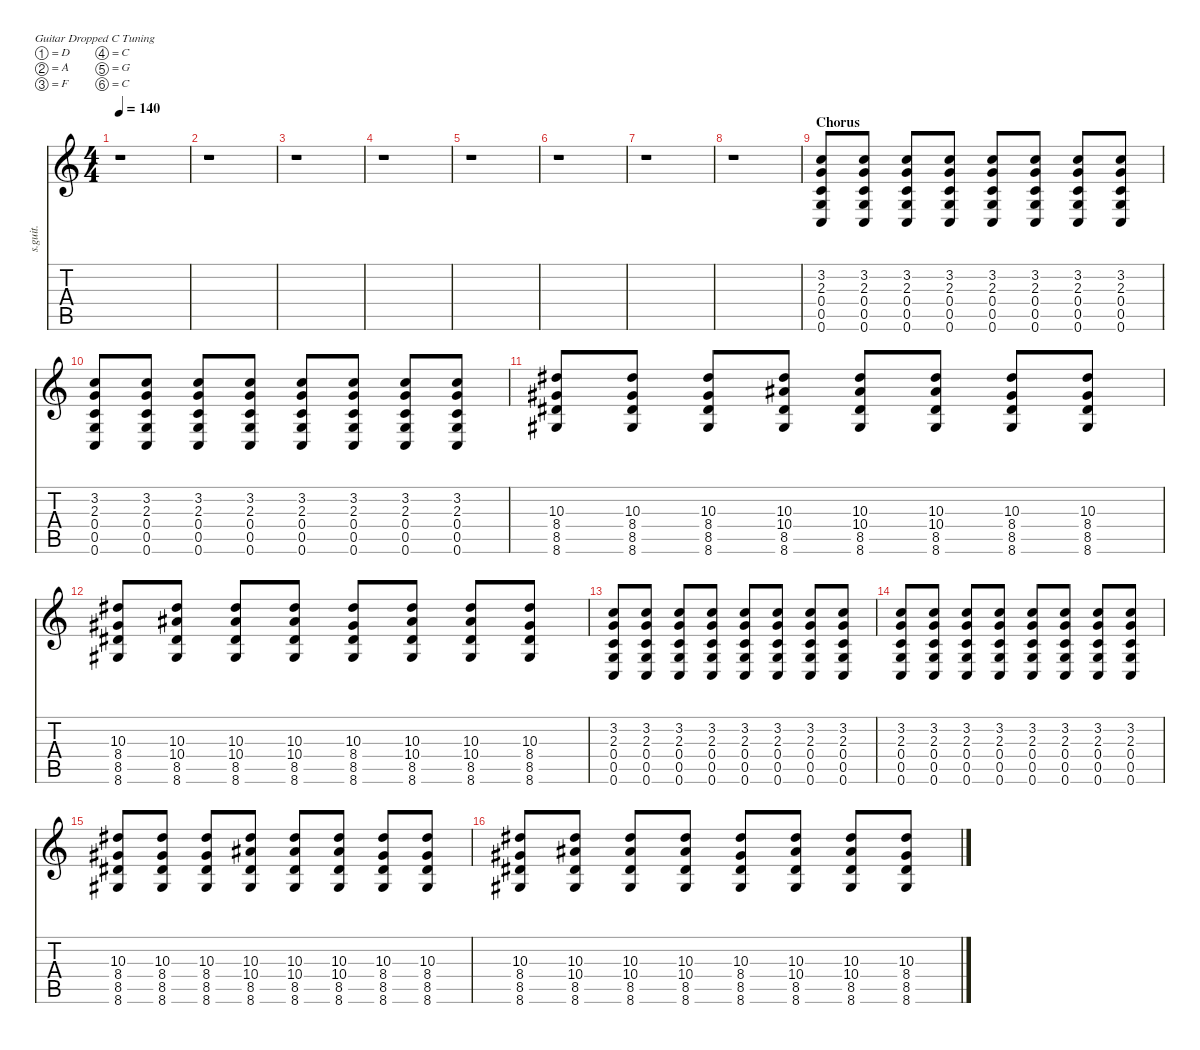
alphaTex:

\defaultSystemsLayout 4
\hideDynamics
\bracketExtendMode nobrackets
\track ("Stephen Carpenter" "s.guit.") {instrument distortionguitar}
\staff {score tabs}
\tuning (D4 A3 F3 C3 G2 C2)
\ts (4 4)
\tempo 140
\clef g2
\ks c
r.1{dy fff} |
r.1 |
r.1 |
r.1 |
r.1 |
r.1 |
r.1 |
r.1 |
\section ("" "Chorus")
(3.2 2.3 0.4 0.5 0.6).8{lyrics (0 "") lyrics (1 "") lyrics (2 "") lyrics (3 "") lyrics (4 "")} (3.2 2.3 0.4 0.5 0.6).8{lyrics (0 "") lyrics (1 "") lyrics (2 "") lyrics (3 "") lyrics (4 "")} (3.2 2.3 0.4 0.5 0.6).8{lyrics (0 "") lyrics (1 "") lyrics (2 "") lyrics (3 "") lyrics (4 "")} (3.2 2.3 0.4 0.5 0.6).8{lyrics (0 "") lyrics (1 "") lyrics (2 "") lyrics (3 "") lyrics (4 "")} (3.2 2.3 0.4 0.5 0.6).8{lyrics (0 "") lyrics (1 "") lyrics (2 "") lyrics (3 "") lyrics (4 "")} (3.2 2.3 0.4 0.5 0.6).8{lyrics (0 "") lyrics (1 "") lyrics (2 "") lyrics (3 "") lyrics (4 "")} (3.2 2.3 0.4 0.5 0.6).8{lyrics (0 "") lyrics (1 "") lyrics (2 "") lyrics (3 "") lyrics (4 "")} (3.2 2.3 0.4 0.5 0.6).8{lyrics (0 "") lyrics (1 "") lyrics (2 "") lyrics (3 "") lyrics (4 "")} |
(3.2 2.3 0.4 0.5 0.6).8{lyrics (0 "") lyrics (1 "") lyrics (2 "") lyrics (3 "") lyrics (4 "")} (3.2 2.3 0.4 0.5 0.6).8{lyrics (0 "") lyrics (1 "") lyrics (2 "") lyrics (3 "") lyrics (4 "")} (3.2 2.3 0.4 0.5 0.6).8{lyrics (0 "") lyrics (1 "") lyrics (2 "") lyrics (3 "") lyrics (4 "")} (3.2 2.3 0.4 0.5 0.6).8{lyrics (0 "") lyrics (1 "") lyrics (2 "") lyrics (3 "") lyrics (4 "")} (3.2 2.3 0.4 0.5 0.6).8{lyrics (0 "") lyrics (1 "") lyrics (2 "") lyrics (3 "") lyrics (4 "")} (3.2 2.3 0.4 0.5 0.6).8{lyrics (0 "") lyrics (1 "") lyrics (2 "") lyrics (3 "") lyrics (4 "")} (3.2 2.3 0.4 0.5 0.6).8{lyrics (0 "") lyrics (1 "") lyrics (2 "") lyrics (3 "") lyrics (4 "")} (3.2 2.3 0.4 0.5 0.6).8{lyrics (0 "") lyrics (1 "") lyrics (2 "") lyrics (3 "") lyrics (4 "")} |
(10.3{acc #} 8.4{acc #} 8.5{acc #} 8.6{acc #}).8{lyrics (0 "") lyrics (1 "") lyrics (2 "") lyrics (3 "") lyrics (4 "")} (10.3{acc #} 8.4{acc #} 8.5{acc #} 8.6{acc #}).8{lyrics (0 "") lyrics (1 "") lyrics (2 "") lyrics (3 "") lyrics (4 "")} (10.3{acc #} 8.4{acc #} 8.5{acc #} 8.6{acc #}).8{lyrics (0 "") lyrics (1 "") lyrics (2 "") lyrics (3 "") lyrics (4 "")} (10.3{acc #} 10.4{acc #} 8.5{acc #} 8.6{acc #}).8{lyrics (0 "") lyrics (1 "") lyrics (2 "") lyrics (3 "") lyrics (4 "")} (10.3{acc #} 10.4{acc #} 8.5{acc #} 8.6{acc #}).8{lyrics (0 "") lyrics (1 "") lyrics (2 "") lyrics (3 "") lyrics (4 "")} (10.3{acc #} 10.4{acc #} 8.5{acc #} 8.6{acc #}).8{lyrics (0 "") lyrics (1 "") lyrics (2 "") lyrics (3 "") lyrics (4 "")} (10.3{acc #} 8.4{acc #} 8.5{acc #} 8.6{acc #}).8{lyrics (0 "") lyrics (1 "") lyrics (2 "") lyrics (3 "") lyrics (4 "")} (10.3{acc #} 8.4{acc #} 8.5{acc #} 8.6{acc #}).8{lyrics (0 "") lyrics (1 "") lyrics (2 "") lyrics (3 "") lyrics (4 "")} |
(10.3{acc #} 8.4{acc #} 8.5{acc #} 8.6{acc #}).8{lyrics (0 "") lyrics (1 "") lyrics (2 "") lyrics (3 "") lyrics (4 "")} (10.3{acc #} 10.4{acc #} 8.5{acc #} 8.6{acc #}).8{lyrics (0 "") lyrics (1 "") lyrics (2 "") lyrics (3 "") lyrics (4 "")} (10.3{acc #} 10.4{acc #} 8.5{acc #} 8.6{acc #}).8{lyrics (0 "") lyrics (1 "") lyrics (2 "") lyrics (3 "") lyrics (4 "")} (10.3{acc #} 10.4{acc #} 8.5{acc #} 8.6{acc #}).8{lyrics (0 "") lyrics (1 "") lyrics (2 "") lyrics (3 "") lyrics (4 "")} (10.3{acc #} 8.4{acc #} 8.5{acc #} 8.6{acc #}).8{lyrics (0 "") lyrics (1 "") lyrics (2 "") lyrics (3 "") lyrics (4 "")} (10.3{acc #} 10.4{acc #} 8.5{acc #} 8.6{acc #}).8{lyrics (0 "") lyrics (1 "") lyrics (2 "") lyrics (3 "") lyrics (4 "")} (10.3{acc #} 10.4{acc #} 8.5{acc #} 8.6{acc #}).8{lyrics (0 "") lyrics (1 "") lyrics (2 "") lyrics (3 "") lyrics (4 "")} (10.3{acc #} 8.4{acc #} 8.5{acc #} 8.6{acc #}).8{lyrics (0 "") lyrics (1 "") lyrics (2 "") lyrics (3 "") lyrics (4 "")} |
(3.2 2.3 0.4 0.5 0.6).8{lyrics (0 "") lyrics (1 "") lyrics (2 "") lyrics (3 "") lyrics (4 "")} (3.2 2.3 0.4 0.5 0.6).8{lyrics (0 "") lyrics (1 "") lyrics (2 "") lyrics (3 "") lyrics (4 "")} (3.2 2.3 0.4 0.5 0.6).8{lyrics (0 "") lyrics (1 "") lyrics (2 "") lyrics (3 "") lyrics (4 "")} (3.2 2.3 0.4 0.5 0.6).8{lyrics (0 "") lyrics (1 "") lyrics (2 "") lyrics (3 "") lyrics (4 "")} (3.2 2.3 0.4 0.5 0.6).8{lyrics (0 "") lyrics (1 "") lyrics (2 "") lyrics (3 "") lyrics (4 "")} (3.2 2.3 0.4 0.5 0.6).8{lyrics (0 "") lyrics (1 "") lyrics (2 "") lyrics (3 "") lyrics (4 "")} (3.2 2.3 0.4 0.5 0.6).8{lyrics (0 "") lyrics (1 "") lyrics (2 "") lyrics (3 "") lyrics (4 "")} (3.2 2.3 0.4 0.5 0.6).8{lyrics (0 "") lyrics (1 "") lyrics (2 "") lyrics (3 "") lyrics (4 "")} |
(3.2 2.3 0.4 0.5 0.6).8{lyrics (0 "") lyrics (1 "") lyrics (2 "") lyrics (3 "") lyrics (4 "")} (3.2 2.3 0.4 0.5 0.6).8{lyrics (0 "") lyrics (1 "") lyrics (2 "") lyrics (3 "") lyrics (4 "")} (3.2 2.3 0.4 0.5 0.6).8{lyrics (0 "") lyrics (1 "") lyrics (2 "") lyrics (3 "") lyrics (4 "")} (3.2 2.3 0.4 0.5 0.6).8{lyrics (0 "") lyrics (1 "") lyrics (2 "") lyrics (3 "") lyrics (4 "")} (3.2 2.3 0.4 0.5 0.6).8{lyrics (0 "") lyrics (1 "") lyrics (2 "") lyrics (3 "") lyrics (4 "")} (3.2 2.3 0.4 0.5 0.6).8{lyrics (0 "") lyrics (1 "") lyrics (2 "") lyrics (3 "") lyrics (4 "")} (3.2 2.3 0.4 0.5 0.6).8{lyrics (0 "") lyrics (1 "") lyrics (2 "") lyrics (3 "") lyrics (4 "")} (3.2 2.3 0.4 0.5 0.6).8{lyrics (0 "") lyrics (1 "") lyrics (2 "") lyrics (3 "") lyrics (4 "")} |
(10.3{acc #} 8.4{acc #} 8.5{acc #} 8.6{acc #}).8{lyrics (0 "") lyrics (1 "") lyrics (2 "") lyrics (3 "") lyrics (4 "")} (10.3{acc #} 8.4{acc #} 8.5{acc #} 8.6{acc #}).8{lyrics (0 "") lyrics (1 "") lyrics (2 "") lyrics (3 "") lyrics (4 "")} (10.3{acc #} 8.4{acc #} 8.5{acc #} 8.6{acc #}).8{lyrics (0 "") lyrics (1 "") lyrics (2 "") lyrics (3 "") lyrics (4 "")} (10.3{acc #} 10.4{acc #} 8.5{acc #} 8.6{acc #}).8{lyrics (0 "") lyrics (1 "") lyrics (2 "") lyrics (3 "") lyrics (4 "")} (10.3{acc #} 10.4{acc #} 8.5{acc #} 8.6{acc #}).8{lyrics (0 "") lyrics (1 "") lyrics (2 "") lyrics (3 "") lyrics (4 "")} (10.3{acc #} 10.4{acc #} 8.5{acc #} 8.6{acc #}).8{lyrics (0 "") lyrics (1 "") lyrics (2 "") lyrics (3 "") lyrics (4 "")} (10.3{acc #} 8.4{acc #} 8.5{acc #} 8.6{acc #}).8{lyrics (0 "") lyrics (1 "") lyrics (2 "") lyrics (3 "") lyrics (4 "")} (10.3{acc #} 8.4{acc #} 8.5{acc #} 8.6{acc #}).8{lyrics (0 "") lyrics (1 "") lyrics (2 "") lyrics (3 "") lyrics (4 "")} |
(10.3{acc #} 8.4{acc #} 8.5{acc #} 8.6{acc #}).8{lyrics (0 "") lyrics (1 "") lyrics (2 "") lyrics (3 "") lyrics (4 "")} (10.3{acc #} 10.4{acc #} 8.5{acc #} 8.6{acc #}).8{lyrics (0 "") lyrics (1 "") lyrics (2 "") lyrics (3 "") lyrics (4 "")} (10.3{acc #} 10.4{acc #} 8.5{acc #} 8.6{acc #}).8{lyrics (0 "") lyrics (1 "") lyrics (2 "") lyrics (3 "") lyrics (4 "")} (10.3{acc #} 10.4{acc #} 8.5{acc #} 8.6{acc #}).8{lyrics (0 "") lyrics (1 "") lyrics (2 "") lyrics (3 "") lyrics (4 "")} (10.3{acc #} 8.4{acc #} 8.5{acc #} 8.6{acc #}).8{lyrics (0 "") lyrics (1 "") lyrics (2 "") lyrics (3 "") lyrics (4 "")} (10.3{acc #} 10.4{acc #} 8.5{acc #} 8.6{acc #}).8{lyrics (0 "") lyrics (1 "") lyrics (2 "") lyrics (3 "") lyrics (4 "")} (10.3{acc #} 10.4{acc #} 8.5{acc #} 8.6{acc #}).8{lyrics (0 "") lyrics (1 "") lyrics (2 "") lyrics (3 "") lyrics (4 "")} (10.3{acc #} 8.4{acc #} 8.5{acc #} 8.6{acc #}).8{lyrics (0 "") lyrics (1 "") lyrics (2 "") lyrics (3 "") lyrics (4 "")}
